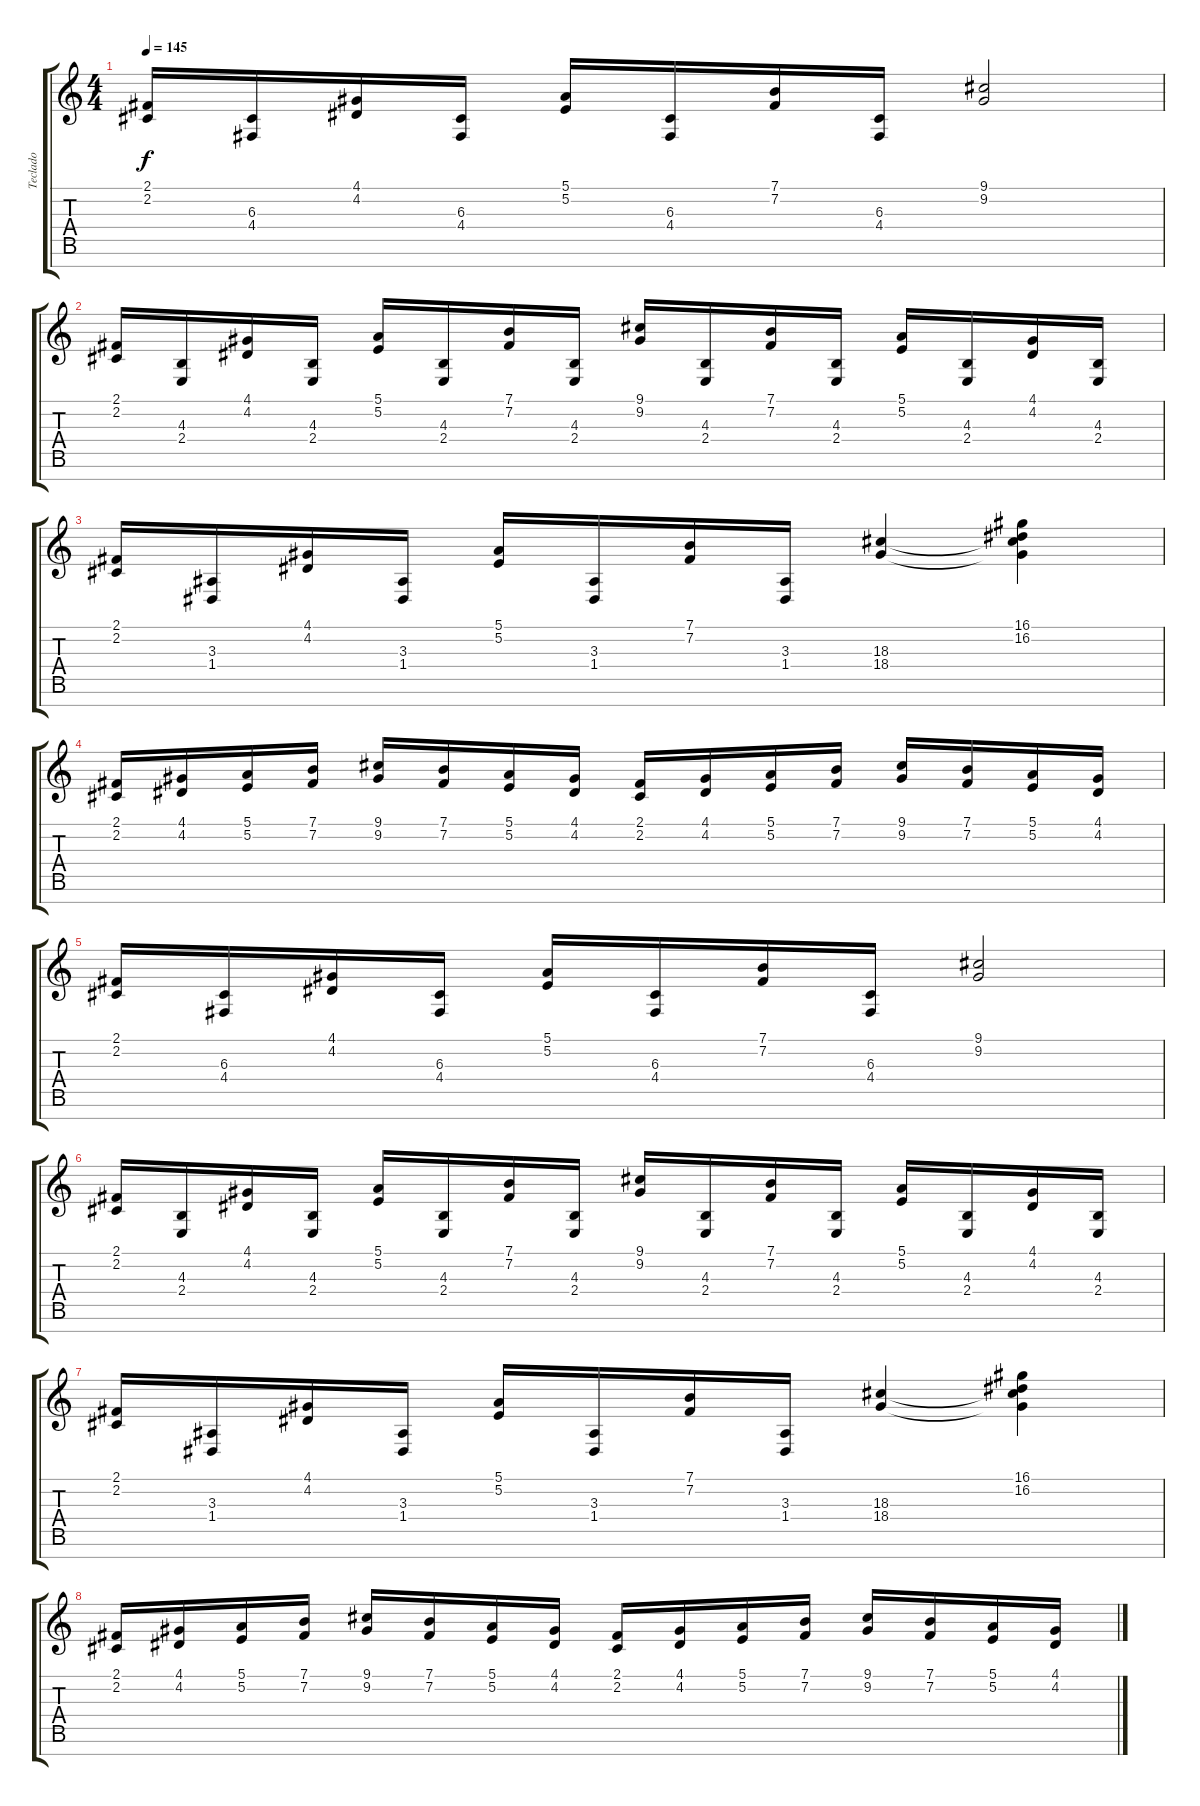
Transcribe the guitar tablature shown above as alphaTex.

\track ("Teclado" "Teclado") {instrument stringensemble1}
\staff {score tabs}
\tuning (E4 B3 G3 D3 A2 E2 B1) {hide}
\ts (4 4)
\tempo 145
\clef g2
\ks c
(2.1 2.2).16{dy f} (6.3 4.4).16 (4.1 4.2).16 (6.3 4.4).16 (5.1 5.2).16 (6.3 4.4).16 (7.1 7.2).16 (6.3 4.4).16 (9.1 9.2).2 |
(2.1 2.2).16 (4.3 2.4).16 (4.1 4.2).16 (4.3 2.4).16 (5.1 5.2).16 (4.3 2.4).16 (7.1 7.2).16 (4.3 2.4).16 (9.1 9.2).16 (4.3 2.4).16 (7.1 7.2).16 (4.3 2.4).16 (5.1 5.2).16 (4.3 2.4).16 (4.1 4.2).16 (4.3 2.4).16 |
(2.1 2.2).16 (3.3 1.4).16 (4.1 4.2).16 (3.3 1.4).16 (5.1 5.2).16 (3.3 1.4).16 (7.1 7.2).16 (3.3 1.4).16 (18.3 18.4).4 (16.1 16.2 18.3{t} 18.4{t}).4 |
(2.1 2.2).16 (4.1 4.2).16 (5.1 5.2).16 (7.1 7.2).16 (9.1 9.2).16 (7.1 7.2).16 (5.1 5.2).16 (4.1 4.2).16 (2.1 2.2).16 (4.1 4.2).16 (5.1 5.2).16 (7.1 7.2).16 (9.1 9.2).16 (7.1 7.2).16 (5.1 5.2).16 (4.1 4.2).16 |
(2.1 2.2).16 (6.3 4.4).16 (4.1 4.2).16 (6.3 4.4).16 (5.1 5.2).16 (6.3 4.4).16 (7.1 7.2).16 (6.3 4.4).16 (9.1 9.2).2 |
(2.1 2.2).16 (4.3 2.4).16 (4.1 4.2).16 (4.3 2.4).16 (5.1 5.2).16 (4.3 2.4).16 (7.1 7.2).16 (4.3 2.4).16 (9.1 9.2).16 (4.3 2.4).16 (7.1 7.2).16 (4.3 2.4).16 (5.1 5.2).16 (4.3 2.4).16 (4.1 4.2).16 (4.3 2.4).16 |
(2.1 2.2).16 (3.3 1.4).16 (4.1 4.2).16 (3.3 1.4).16 (5.1 5.2).16 (3.3 1.4).16 (7.1 7.2).16 (3.3 1.4).16 (18.3 18.4).4 (16.1 16.2 18.3{t} 18.4{t}).4 |
(2.1 2.2).16 (4.1 4.2).16 (5.1 5.2).16 (7.1 7.2).16 (9.1 9.2).16 (7.1 7.2).16 (5.1 5.2).16 (4.1 4.2).16 (2.1 2.2).16 (4.1 4.2).16 (5.1 5.2).16 (7.1 7.2).16 (9.1 9.2).16 (7.1 7.2).16 (5.1 5.2).16 (4.1 4.2).16
